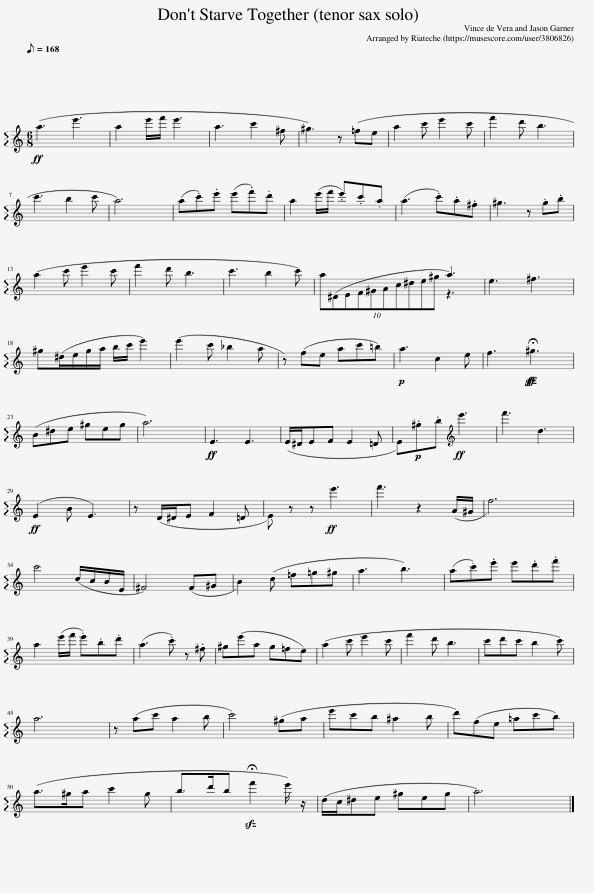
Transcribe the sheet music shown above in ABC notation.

X:1
L:1/8
Q:1/8=168
M:6/8
I:linebreak $
K:none
V:1 treble transpose=-14
V:1
[K:C]!ff! (a3 e'3 | a2 e'/f'/ e'3 | a3 c'2 ^f | ^g3) z (=fe | a2 c' e'2 c' | %5
 f'2 d' b3 |$ c'3 b2 c' | a6) | (a.c').e' (e'.f').d' | a2 (e'/f'/ .e').c'.a | %10
 (a3 .c').a.^f | ^g3 z .g.b |$ (a2 c' e'2 c' | f'2 d' b3 | c'3 b2 c') | %15
 (10:3:10a(^DEF^GAc^de^g a3) | e3 ^f3 |$ ^g(^d/e/g/a/ b/c'/ e'2) | (e'2 c' _b2 a | z) (fe ac'=b) | %20
!p! a3 c2 e | f3!sfz!!ff! !fermata!^g3 |$ (B^de ^geg | a6) |!ff! E3 E3 | %25
 (E/^D/EF E2 =D | E)!p!.^g.b[K:treble]!ff! e'3 | f'3 d3 |$!ff! (E2 B E3) | z (D/^D/E F2 =D | %30
 E) z z!ff! e'3 | f'3 z2 (A/^G/ | f6) |$ c'4 (d/c/B/E/ | ^F4) (F^G | %35
 B2) (d =f=g^g | a3 b3) | (a.c').e' e'.d'.f' |$ a2 (e'/f'/ .e').b.d' | (a3 .c') z .^f | %40
 ^g(e'a g=fe) | (a2 c' e'2 c' | f'2 d' b3 | c'd'c' b2 c') |$ a6 | %45
 z (ac' a2 b | c'4) (^ga | e'c'b ^a2 b | d')(fe =ac'b) |$ (a>^ga c'2 g | %50
 b>d'b!sfz! !fermata!f'2 e'/) z/ | (d/c/^de ^geg | a6) |] %53
